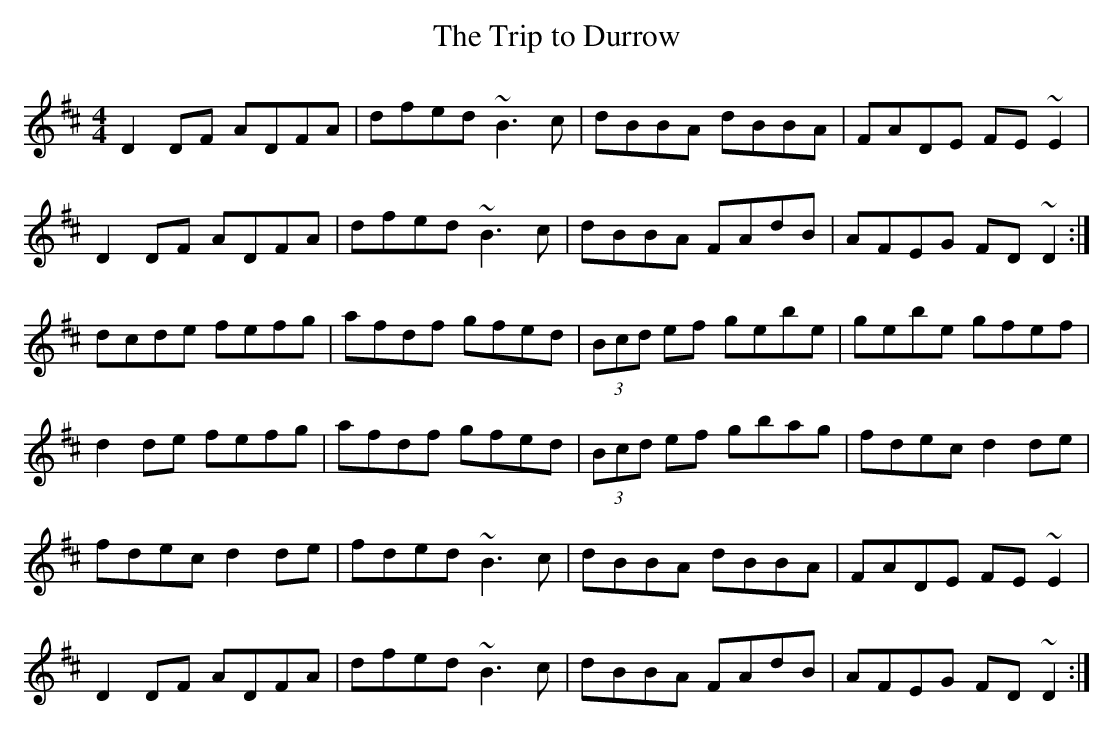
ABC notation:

X:1
T:Trip to Durrow, The
L:1/8
M:4/4
K:D
D2DF ADFA|dfed ~B3c|dBBA dBBA|FADE FE~E2|
D2DF ADFA|dfed ~B3c|dBBA FAdB|AFEG FD~D2:|
dcde fefg|afdf gfed|(3Bcd ef gebe|gebe gfef|
d2de fefg|afdf gfed|(3Bcd ef gbag|fdec d2de|
fdec d2de|fded ~B3c|dBBA dBBA|FADE FE~E2|
D2DF ADFA|dfed ~B3c|dBBA FAdB|AFEG FD~D2:|
